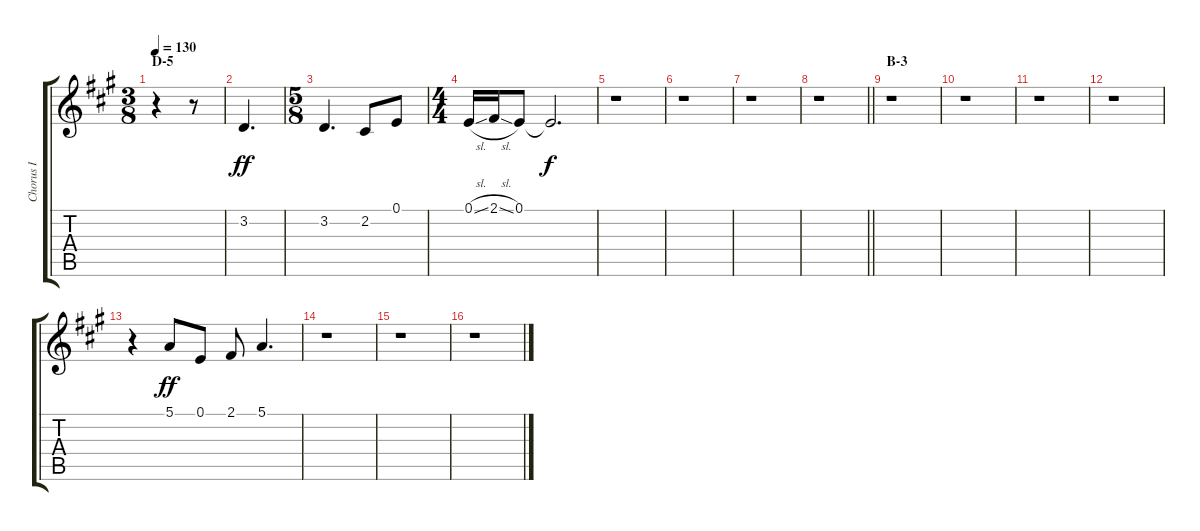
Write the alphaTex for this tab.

\track ("Chorus I" "Chorus I") {instrument voiceoohs}
\staff {score tabs}
\tuning (E4 B3 G3 D3 A2 E2) {hide}
\ts (3 8)
\section ("" "D-5")
\tempo 130
\clef g2
\ks a
r.4{dy f} r.8 |
3.2.4{d dy ff} |
\ts (5 8)
3.2.4{d} 2.2.8 0.1.8 |
\ts (4 4)
0.1{sl}.16 2.1{sl}.16 0.1.8 0.1{t}.2{d dy f} |
r.1 |
r.1 |
r.1 |
\barLineRight lightlight
r.1 |
\section ("" "B-3")
r.1 |
r.1 |
r.1 |
r.1 |
r.4 5.1.8{dy ff} 0.1.8 2.1.8 5.1.4{d} |
r.1 |
r.1 |
r.1
